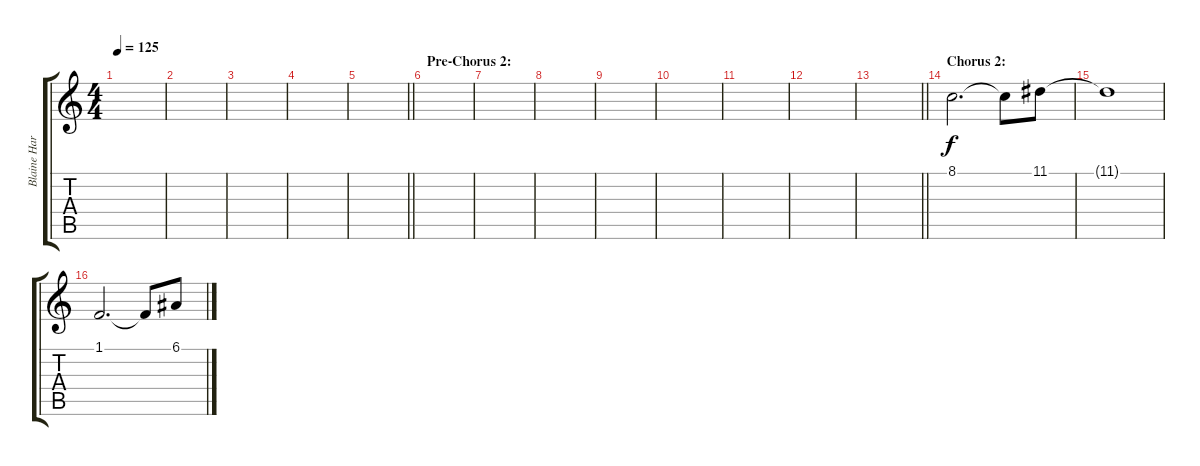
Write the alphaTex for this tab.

\track ("Blaine Harrison (Keyboard 4)" "Blaine Har") {instrument lead2sawtooth}
\staff {score tabs}
\tuning (E4 B3 G3 D3 A2 E2) {hide}
\ts (4 4)
\tempo 125
\clef g2
\ks c
|
|
|
|
\barLineRight lightlight
|
\section ("" "Pre-Chorus 2:")
|
|
|
|
|
|
|
\barLineRight lightlight
|
\section ("" "Chorus 2:")
8.1.2{d} 8.1{t}.8 11.1.8 |
11.1{t}.1 |
1.1.2{d} 1.1{t}.8 6.1.8
